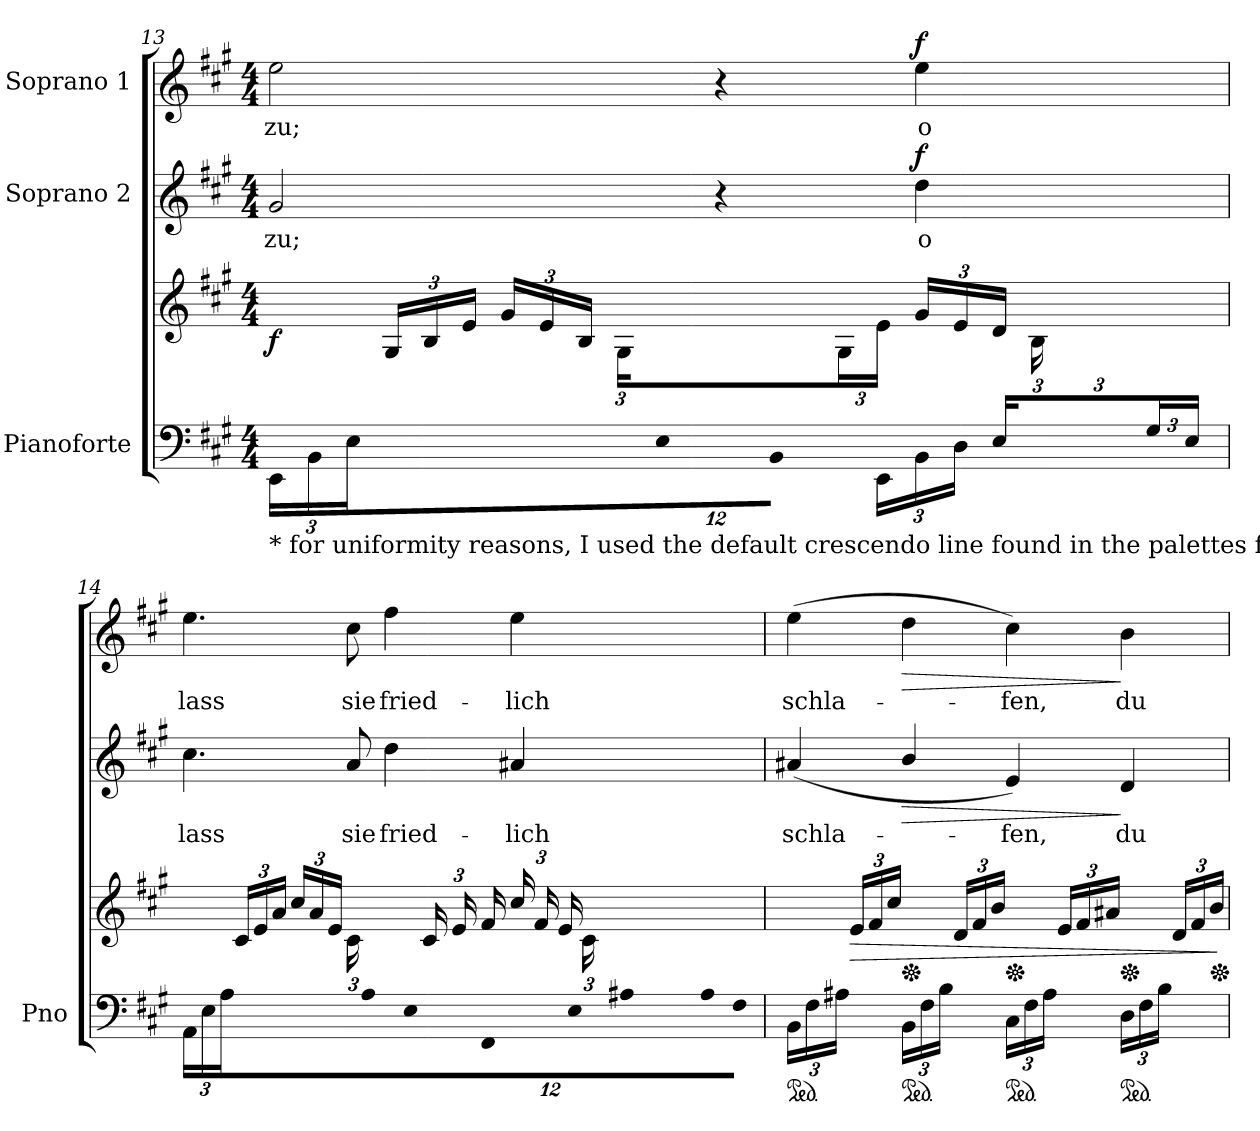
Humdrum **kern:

**kern	**kern	**dynam	**kern	**text	**dynam	**kern	**text	**dynam
*part3	*part3	*part3	*part2	*part2	*part2	*part1	*part1	*part1
*staff4	*staff3	*staff3/4	*staff2	*staff2	*staff2	*staff1	*staff1	*staff1
*I"Pianoforte	*	*	*I"Soprano 2	*	*	*I"Soprano 1	*	*
*I'Pno	*	*	*	*	*	*	*	*
!!LO:LB:g=z
*clefF4	*clefG2	*	*clefG2	*	*	*clefG2	*	*
*k[f#c#g#]	*k[f#c#g#]	*	*k[f#c#g#]	*	*	*k[f#c#g#]	*	*
*M4/4	*M4/4	*	*M4/4	*	*	*M4/4	*	*
*Xbrackettup	*	*	*	*	*	*	*	*
=13	=13	=13	=13	=13	=13	=13	=13	=13
*^	*	*	*	*	*	*	*	*
!LO:TX:b:t=* for uniformity reasons, I used the default crescendo line found in the palettes for OpenScore projects. This puts cresc. at the start and (cresc.) on each continuation line with the lines visible.	!	!	!	!	!	!	!	!	!
!	!	!	!LO:DY:b	!	!LO:LY:b	!	!	!LO:LY:b	!
24EE\LL	1rEEyy	8ryy	f	2g#/	zu;	.	2ee\	zu;	.
24BB\	.	.	.	.	.	.	.	.	.
24E\JJ	.	.	.	.	.	.	.	.	.
*	*	*Xbrackettup	*	*	*	*	*	*	*
24%7ryy	.	24G#/LL	.	.	.	.	.	.	.
.	.	24B/	.	.	.	.	.	.	.
.	.	24e/JJ	.	.	.	.	.	.	.
.	.	24g#/LL	.	.	.	.	.	.	.
.	.	24e/	.	.	.	.	.	.	.
.	.	24B/JJ	.	.	.	.	.	.	.
.	.	24G#\LL	.	.	.	.	.	.	.
24E/	.	4ryy	.	.	.	.	.	.	.
24BB/JJ	.	.	.	.	.	.	.	.	.
24EE\LL	.	.	.	4r	.	.	4r	.	.
24BB\	.	.	.	.	.	.	.	.	.
24D\JJ	.	.	.	.	.	.	.	.	.
24E/LL	.	.	.	.	.	.	.	.	.
4ryy	.	24G#\	.	.	.	.	.	.	.
.	.	24e\JJ	.	.	.	.	.	.	.
!	!	!	!	!	!LO:LY:b	!LO:DY:a	!	!LO:LY:b	!LO:DY:a
.	.	24g#/LL	.	4dd\	o	f	4ee\	o	f
.	.	24e/	.	.	.	.	.	.	.
.	.	24d/JJ	.	.	.	.	.	.	.
.	.	24B\LL	.	.	.	.	.	.	.
24G#/	.	12ryy	.	.	.	.	.	.	.
24E/JJ	.	.	.	.	.	.	.	.	.
=14	=14	=14	=14	=14	=14	=14	=14	=14	=14
!	!	!	!	!	!LO:LY:b	!	!	!LO:LY:b	!
24AA\LL	1rEEyy	8ryy	.	4.cc#\	lass	.	4.ee\	lass	.
24E\	.	.	.	.	.	.	.	.	.
24A\JJ	.	.	.	.	.	.	.	.	.
24%7ryy	.	24c#/LL	.	.	.	.	.	.	.
.	.	24e/	.	.	.	.	.	.	.
.	.	24a/JJ	.	.	.	.	.	.	.
.	.	24cc#/LL	.	.	.	.	.	.	.
.	.	24a/	.	.	.	.	.	.	.
.	.	24e/JJ	.	.	.	.	.	.	.
!	!	!	!	!	!LO:LY:b	!	!	!LO:LY:b	!
.	.	24c#\LL	.	8a/	sie	.	8cc#\	sie	.
24A/	.	24%5ryy	.	.	.	.	.	.	.
24E/JJ	.	.	.	.	.	.	.	.	.
!	!	!	!	!	!LO:LY:b	!	!	!LO:LY:b	!
24FF#\LL	.	.	.	4dd\	fried-	.	4ff#\	fried-	.
24E\	.	.	.	.	.	.	.	.	.
24A#X\JJ	.	.	.	.	.	.	.	.	.
24%7ryy	.	24c#/LL	.	.	.	.	.	.	.
.	.	24e/	.	.	.	.	.	.	.
.	.	24f#/JJ	.	.	.	.	.	.	.
!	!	!	!	!	!LO:LY:b	!	!	!LO:LY:b	!
.	.	24cc#/LL	.	4a#X/	-lich	.	4ee\	-lich	.
.	.	24f#/	.	.	.	.	.	.	.
.	.	24e/JJ	.	.	.	.	.	.	.
.	.	24c#\LL	.	.	.	.	.	.	.
24A#/	.	12ryy	.	.	.	.	.	.	.
24F#/JJ	.	.	.	.	.	.	.	.	.
!!LO:PB:g=z
=15	=15	=15	=15	=15	=15	=15	=15	=15	=15
*ped	*	*	*	*	*	*	*	*	*
!	!	!	!	!	!LO:LY:b	!	!	!LO:LY:b	!
24BB\LL	1ryy	8ryy	.	(<4a#X/	schla-	.	(>4ee\	schla-	.
24F#\	.	.	.	.	.	.	.	.	.
24A#X\JJ	.	.	.	.	.	.	.	.	.
!	!	!	!LO:HP:b	!	!	!	!	!	!
8ryy	.	24e/LL	>	.	.	.	.	.	.
.	.	24f#/	.	.	.	.	.	.	.
.	.	24cc#/JJ	.	.	.	.	.	.	.
*ped	*	*	*	*	*	*	*	*	*
*	*	*Xped	*	*	*	*	*	*	*
!	!	!	!	!	!	!LO:HP:b	!	!	!LO:HP:b
24BB\LL	.	8ryy	.	4b/	.	>	4dd\	.	>
24F#\	.	.	.	.	.	.	.	.	.
24B\JJ	.	.	.	.	.	.	.	.	.
8ryy	.	24d/LL	.	.	.	.	.	.	.
.	.	24f#/	.	.	.	.	.	.	.
.	.	24b/JJ	.	.	.	.	.	.	.
*ped	*	*	*	*	*	*	*	*	*
*	*	*Xped	*	*	*	*	*	*	*
!	!	!	!	!	!LO:LY:b	!	!	!LO:LY:b	!
24C#\LL	.	8ryy	.	4e/)	-fen,	.	4cc#\)	-fen,	.
24F#\	.	.	.	.	.	.	.	.	.
24A#\JJ	.	.	.	.	.	.	.	.	.
8ryy	.	24e/LL	.	.	.	.	.	.	.
.	.	24f#/	.	.	.	.	.	.	.
.	.	24a#X/JJ	.	.	.	.	.	.	.
*ped	*	*	*	*	*	*	*	*	*
*	*	*Xped	*	*	*	*	*	*	*
!	!	!	!	!	!LO:LY:b	!	!	!LO:LY:b	!
24D\LL	.	8ryy	.	4d/	du	]	4b\	du	]
24F#\	.	.	.	.	.	.	.	.	.
24B\JJ	.	.	.	.	.	.	.	.	.
8ryy	.	24d/LL	.	.	.	.	.	.	.
.	.	24f#/	.	.	.	.	.	.	.
.	.	24b/JJ	.	.	.	.	.	.	.
*v	*v	*	*	*	*	*	*	*	*
.	.	]	.	.	.	.	.	.
*	*Xped	*	*	*	*	*	*	*
=	=	=	=	=	=	=	=	=
*-	*-	*-	*-	*-	*-	*-	*-	*-
